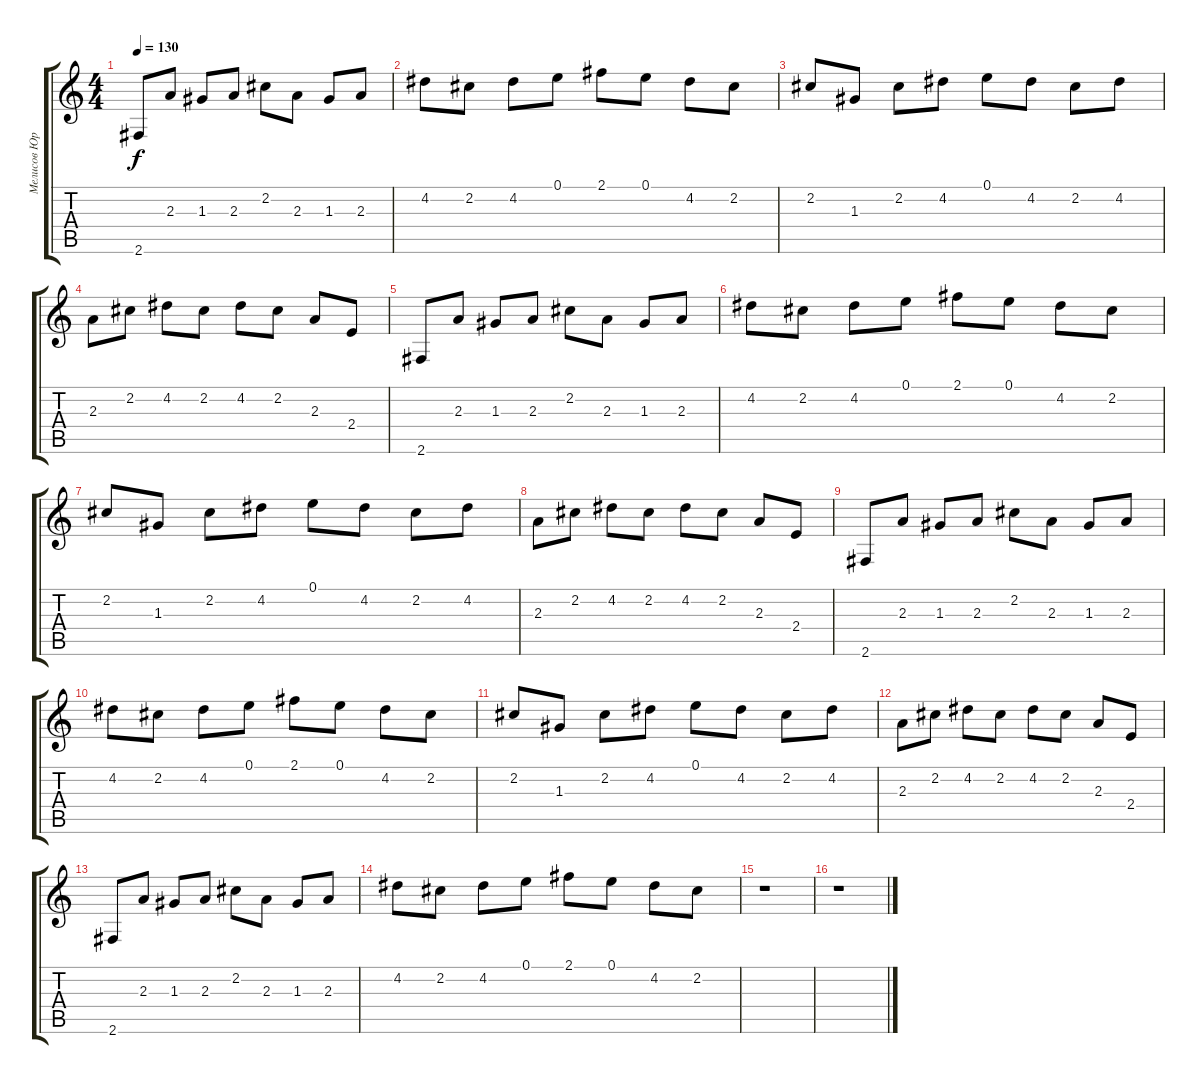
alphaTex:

\track ("Мелисов Юрий" "Мелисов Юр") {instrument overdrivenguitar}
\staff {score tabs}
\tuning (E4 B3 G3 D3 A2 E2) {hide}
\ts (4 4)
\tempo 130
\clef g2
\ks c
2.6.8{dy f} 2.3.8 1.3.8 2.3.8 2.2.8 2.3.8 1.3.8 2.3.8 |
4.2.8 2.2.8 4.2.8 0.1.8 2.1.8 0.1.8 4.2.8 2.2.8 |
2.2.8 1.3.8 2.2.8 4.2.8 0.1.8 4.2.8 2.2.8 4.2.8 |
2.3.8 2.2.8 4.2.8 2.2.8 4.2.8 2.2.8 2.3.8 2.4.8 |
2.6.8 2.3.8 1.3.8 2.3.8 2.2.8 2.3.8 1.3.8 2.3.8 |
4.2.8 2.2.8 4.2.8 0.1.8 2.1.8 0.1.8 4.2.8 2.2.8 |
2.2.8 1.3.8 2.2.8 4.2.8 0.1.8 4.2.8 2.2.8 4.2.8 |
2.3.8 2.2.8 4.2.8 2.2.8 4.2.8 2.2.8 2.3.8 2.4.8 |
2.6.8 2.3.8 1.3.8 2.3.8 2.2.8 2.3.8 1.3.8 2.3.8 |
4.2.8 2.2.8 4.2.8 0.1.8 2.1.8 0.1.8 4.2.8 2.2.8 |
2.2.8 1.3.8 2.2.8 4.2.8 0.1.8 4.2.8 2.2.8 4.2.8 |
2.3.8 2.2.8 4.2.8 2.2.8 4.2.8 2.2.8 2.3.8 2.4.8 |
2.6.8 2.3.8 1.3.8 2.3.8 2.2.8 2.3.8 1.3.8 2.3.8 |
4.2.8 2.2.8 4.2.8 0.1.8 2.1.8 0.1.8 4.2.8 2.2.8 |
r.1 |
r.1
